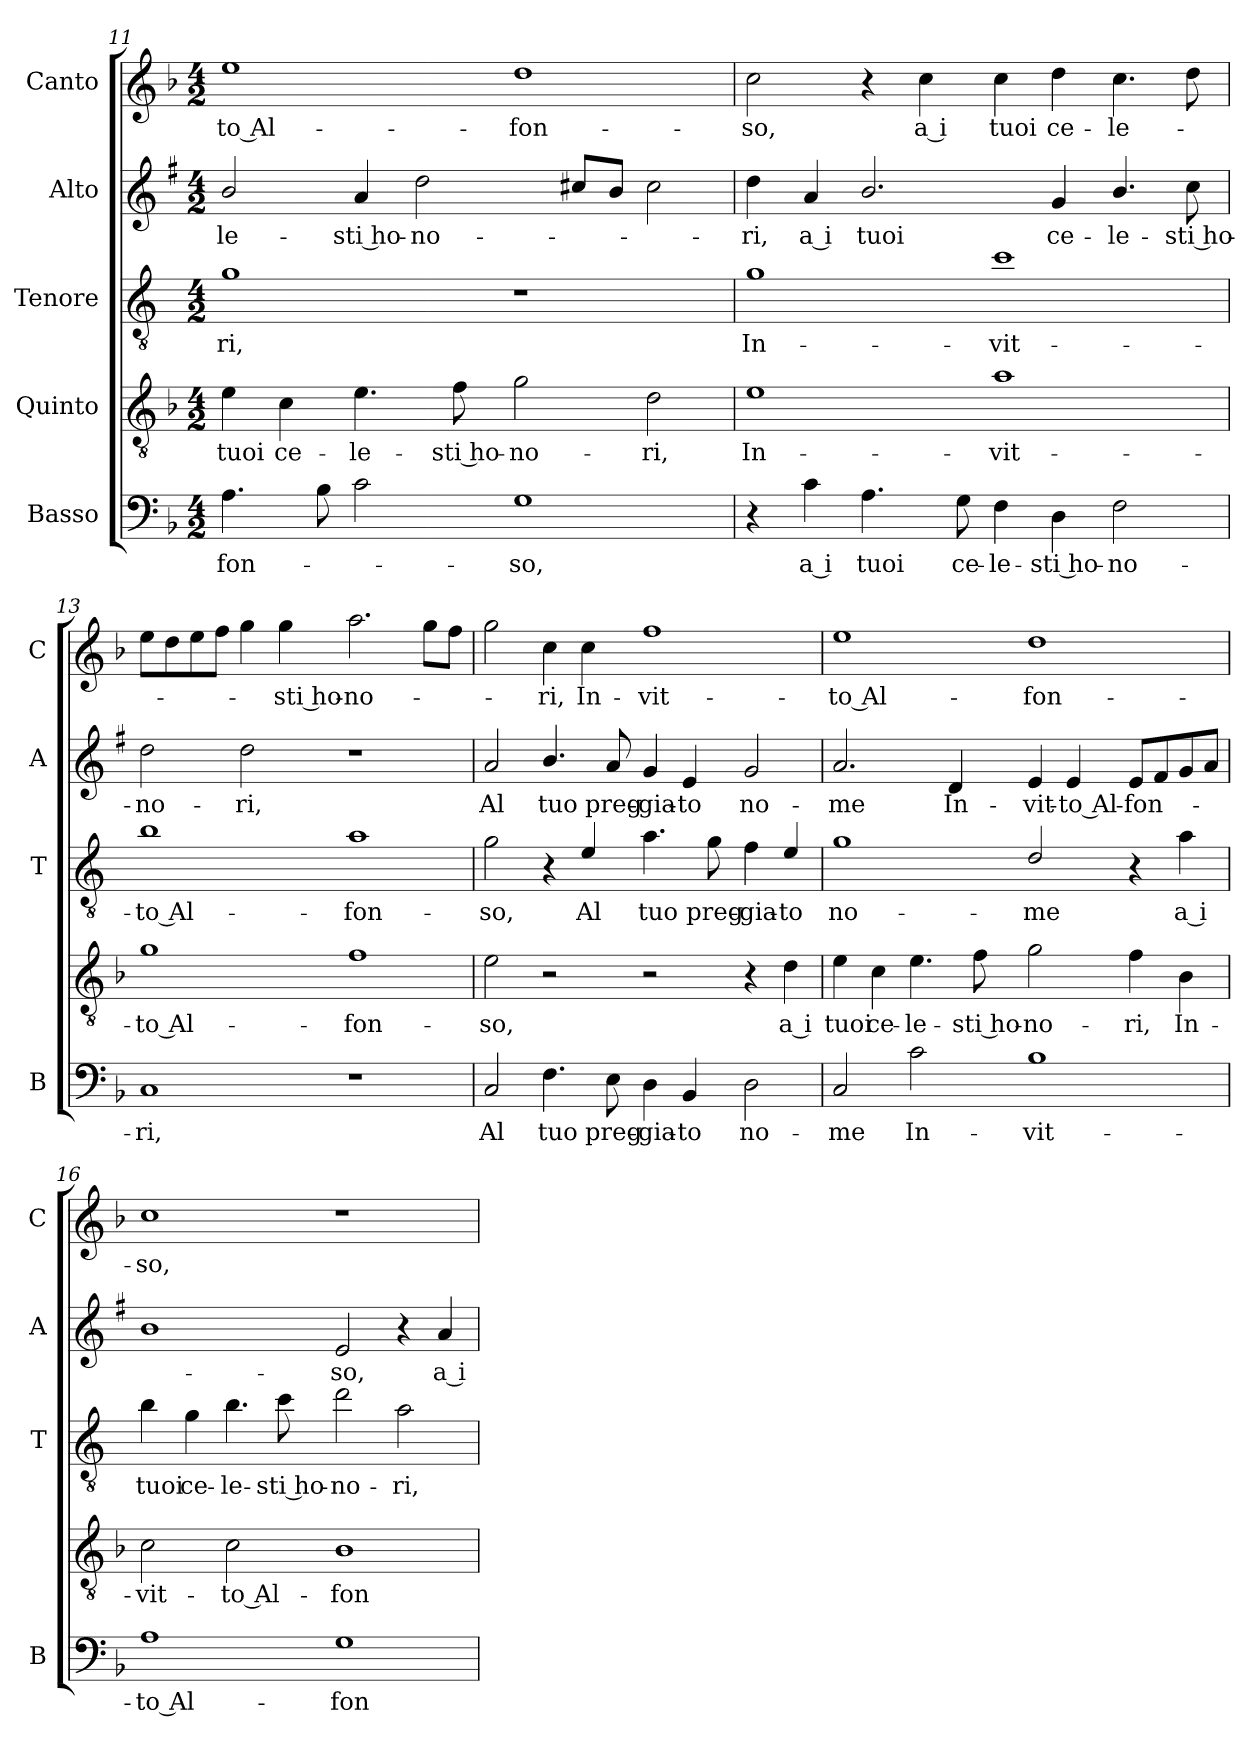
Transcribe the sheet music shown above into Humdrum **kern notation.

**kern	**text	**kern	**text	**kern	**text	**kern	**text	**kern	**text
*part5	*part5	*part4	*part4	*part3	*part3	*part2	*part2	*part1	*part1
*staff5	*staff5	*staff4	*staff4	*staff3	*staff3	*staff2	*staff2	*staff1	*staff1
*I"Basso	*	*I"Quinto	*	*I"Tenore	*	*I"Alto	*	*I"Canto	*
*I'B	*	*	*	*I'T	*	*I'A	*	*I'C	*
*clefF4	*	*clefGv2	*	*clefGv2	*	*clefG2	*	*clefG2	*
*	*	*	*	*ITrd4c7	*	*ITrd1c2	*	*	*
*k[b-]	*	*k[b-]	*	*k[b-]	*	*k[b-]	*	*k[b-]	*
*F:	*	*F:	*	*F:	*	*F:	*	*F:	*
*M4/2	*	*M4/2	*	*M4/2	*	*M4/2	*	*M4/2	*
=11	=11	=11	=11	=11	=11	=11	=11	=11	=11
!	!LO:LY:b	!	!LO:LY:b	!	!LO:LY:b	!	!LO:LY:b	!	!LO:LY:b
4.A\	-fon-	4e\	tuoi	1c	-ri,	2a/	-le-	1ee	-to Al-
!	!	!	!LO:LY:b	!	!	!	!	!	!
.	.	4c\	ce-	.	.	.	.	.	.
8B-\	.	.	.	.	.	.	.	.	.
!	!	!	!LO:LY:b	!	!	!	!LO:LY:b	!	!
2c\	.	4.e\	-le-	.	.	4g/	-sti ho-	.	.
!	!	!	!	!	!	!	!LO:LY:b	!	!
.	.	.	.	.	.	2cc\	-no-	.	.
!	!	!	!LO:LY:b	!	!	!	!	!	!
.	.	8f\	-sti ho-	.	.	.	.	.	.
!	!LO:LY:b	!	!LO:LY:b	!	!	!	!	!	!LO:LY:b
1G	-so,	2g\	-no-	1r	.	.	.	1dd	-fon-
.	.	.	.	.	.	8bn/L	.	.	.
.	.	.	.	.	.	8a/J	.	.	.
!	!	!	!LO:LY:b	!	!	!	!	!	!
.	.	2d\	-ri,	.	.	2b\	.	.	.
!!LO:LB:g=z
=12	=12	=12	=12	=12	=12	=12	=12	=12	=12
!	!	!	!LO:LY:b	!	!LO:LY:b	!	!LO:LY:b	!	!LO:LY:b
4r	.	1e	In-	1c	In-	4cc\	-ri,	2cc\	-so,
!	!LO:LY:b	!	!	!	!	!	!LO:LY:b	!	!
4c\	a i	.	.	.	.	4g/	a i	.	.
!	!LO:LY:b	!	!	!	!	!	!LO:LY:b	!	!
4.A\	tuoi	.	.	.	.	2.a/	tuoi	4r	.
!	!	!	!	!	!	!	!	!	!LO:LY:b
.	.	.	.	.	.	.	.	4cc\	a i
!	!LO:LY:b	!	!	!	!	!	!	!	!
8G\	ce-	.	.	.	.	.	.	.	.
!	!LO:LY:b	!	!LO:LY:b	!	!LO:LY:b	!	!	!	!LO:LY:b
4F\	-le-	1a	-vit-	1f	-vit-	.	.	4cc\	tuoi
!	!LO:LY:b	!	!	!	!	!	!LO:LY:b	!	!LO:LY:b
4D\	-sti ho-	.	.	.	.	4f/	ce-	4dd\	ce-
!	!LO:LY:b	!	!	!	!	!	!LO:LY:b	!	!LO:LY:b
2F\	-no-	.	.	.	.	4.a/	-le-	4.cc\	-le-
!	!	!	!	!	!	!	!LO:LY:b	!	!
.	.	.	.	.	.	8b-\	-sti ho-	8dd\	.
=13	=13	=13	=13	=13	=13	=13	=13	=13	=13
!	!LO:LY:b	!	!LO:LY:b	!	!LO:LY:b	!	!LO:LY:b	!	!
1C	-ri,	1g	-to Al-	1e	-to Al-	2cc\	-no-	8ee\L	.
.	.	.	.	.	.	.	.	8dd\	.
.	.	.	.	.	.	.	.	8ee\	.
.	.	.	.	.	.	.	.	8ff\J	.
!	!	!	!	!	!	!	!LO:LY:b	!	!
.	.	.	.	.	.	2cc\	-ri,	4gg\	.
!	!	!	!	!	!	!	!	!	!LO:LY:b
.	.	.	.	.	.	.	.	4gg\	-sti ho-
!	!	!	!LO:LY:b	!	!LO:LY:b	!	!	!	!LO:LY:b
1r	.	1f	-fon-	1d	-fon-	1r	.	2.aa\	-no-
.	.	.	.	.	.	.	.	8gg\L	.
.	.	.	.	.	.	.	.	8ff\J	.
=14	=14	=14	=14	=14	=14	=14	=14	=14	=14
!	!LO:LY:b	!	!LO:LY:b	!	!LO:LY:b	!	!LO:LY:b	!	!
2C/	Al	2e\	-so,	2c\	-so,	2g/	Al	2gg\	.
!	!LO:LY:b	!	!	!	!	!	!LO:LY:b	!	!LO:LY:b
4.F\	tuo	2r	.	4r	.	4.a/	tuo	4cc\	-ri,
!	!	!	!	!	!LO:LY:b	!	!	!	!LO:LY:b
.	.	.	.	4A/	Al	.	.	4cc\	In-
!	!LO:LY:b	!	!	!	!	!	!LO:LY:b	!	!
8E\	preg-	.	.	.	.	8g/	preg-	.	.
!	!LO:LY:b	!	!	!	!LO:LY:b	!	!LO:LY:b	!	!LO:LY:b
4D\	-gia-	2r	.	4.d\	tuo	4f/	-gia-	1ff	-vit-
!	!LO:LY:b	!	!	!	!	!	!LO:LY:b	!	!
4BB-/	-to	.	.	.	.	4d/	-to	.	.
!	!	!	!	!	!LO:LY:b	!	!	!	!
.	.	.	.	8c\	preg-	.	.	.	.
!	!LO:LY:b	!	!	!	!LO:LY:b	!	!LO:LY:b	!	!
2D\	no-	4r	.	4B-\	-gia-	2f/	no-	.	.
!	!	!	!LO:LY:b	!	!LO:LY:b	!	!	!	!
.	.	4d\	a i	4A/	-to	.	.	.	.
!!LO:PB:g=z
=15	=15	=15	=15	=15	=15	=15	=15	=15	=15
!	!LO:LY:b	!	!LO:LY:b	!	!LO:LY:b	!	!LO:LY:b	!	!LO:LY:b
2C/	-me	4e\	tuoi	1c	no-	2.g/	-me	1ee	-to Al-
!	!	!	!LO:LY:b	!	!	!	!	!	!
.	.	4c\	ce-	.	.	.	.	.	.
!	!LO:LY:b	!	!LO:LY:b	!	!	!	!	!	!
2c\	In-	4.e\	-le-	.	.	.	.	.	.
!	!	!	!	!	!	!	!LO:LY:b	!	!
.	.	.	.	.	.	4c/	In-	.	.
!	!	!	!LO:LY:b	!	!	!	!	!	!
.	.	8f\	-sti ho-	.	.	.	.	.	.
!	!LO:LY:b	!	!LO:LY:b	!	!LO:LY:b	!	!LO:LY:b	!	!LO:LY:b
1B-	-vit-	2g\	-no-	2G/	-me	4d/	-vit-	1dd	-fon-
!	!	!	!	!	!	!	!LO:LY:b	!	!
.	.	.	.	.	.	4d/	-to Al-	.	.
!	!	!	!LO:LY:b	!	!	!	!LO:LY:b	!	!
.	.	4f\	-ri,	4r	.	8d/L	-fon-	.	.
.	.	.	.	.	.	8e/	.	.	.
!	!	!	!LO:LY:b	!	!LO:LY:b	!	!	!	!
.	.	4B-\	In-	4d\	a i	8f/	.	.	.
.	.	.	.	.	.	8g/J	.	.	.
=16	=16	=16	=16	=16	=16	=16	=16	=16	=16
!	!LO:LY:b	!	!LO:LY:b	!	!LO:LY:b	!	!	!	!LO:LY:b
1A	-to Al-	2c\	-vit-	4e\	tuoi	1a	.	1cc	-so,
!	!	!	!	!	!LO:LY:b	!	!	!	!
.	.	.	.	4c\	ce-	.	.	.	.
!	!	!	!LO:LY:b	!	!LO:LY:b	!	!	!	!
.	.	2c\	-to Al-	4.e\	-le-	.	.	.	.
!	!	!	!	!	!LO:LY:b	!	!	!	!
.	.	.	.	8f\	-sti ho-	.	.	.	.
!	!LO:LY:b	!	!LO:LY:b	!	!LO:LY:b	!	!LO:LY:b	!	!
1G	-fon-	1B-	-fon-	2g\	-no-	2d/	-so,	1r	.
!	!	!	!	!	!LO:LY:b	!	!	!	!
.	.	.	.	2d\	-ri,	4r	.	.	.
!	!	!	!	!	!	!	!LO:LY:b	!	!
.	.	.	.	.	.	4g/	a i	.	.
=	=	=	=	=	=	=	=	=	=
*-	*-	*-	*-	*-	*-	*-	*-	*-	*-
